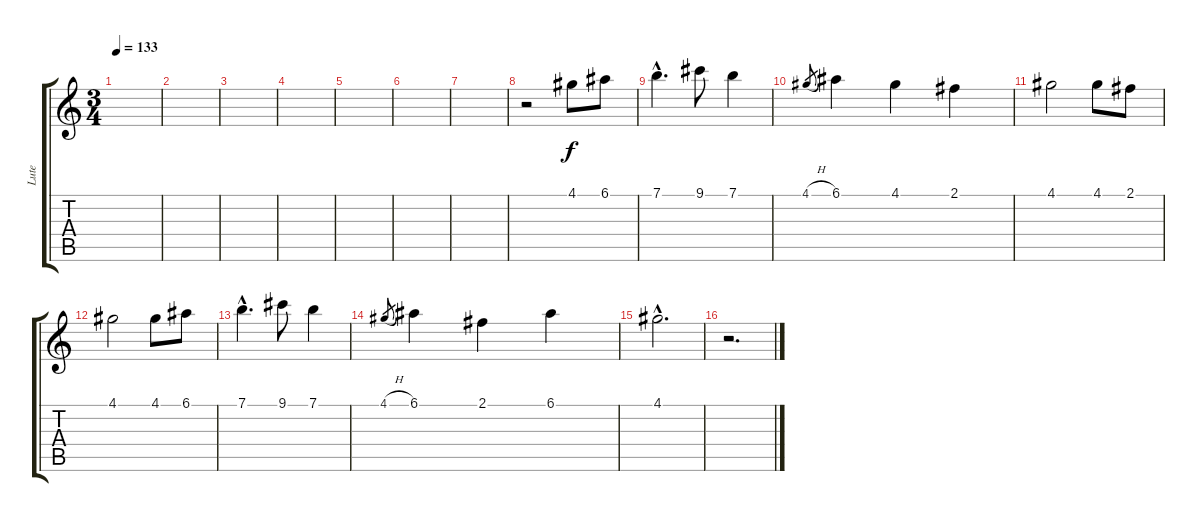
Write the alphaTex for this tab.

\track ("Lute" "Lute") {instrument banjo}
\staff {score tabs}
\tuning (E4 B3 G3 D3 A2 E2) {hide}
\displaytranspose 12
\ts (3 4)
\tempo 133
\clef g2
\ks c
|
|
|
|
|
|
|
r.2 4.1.8 6.1.8 |
7.1{hac}.4{d} 9.1.8 7.1.4 |
4.1{h}.8{gr} 6.1.4 4.1.4 2.1.4 |
4.1.2 4.1.8 2.1.8 |
4.1.2 4.1.8 6.1.8 |
7.1{hac}.4{d} 9.1.8 7.1.4 |
4.1{h}.8{gr} 6.1.4 2.1.4 6.1.4 |
4.1{hac}.2{d} |
r.2{d}
